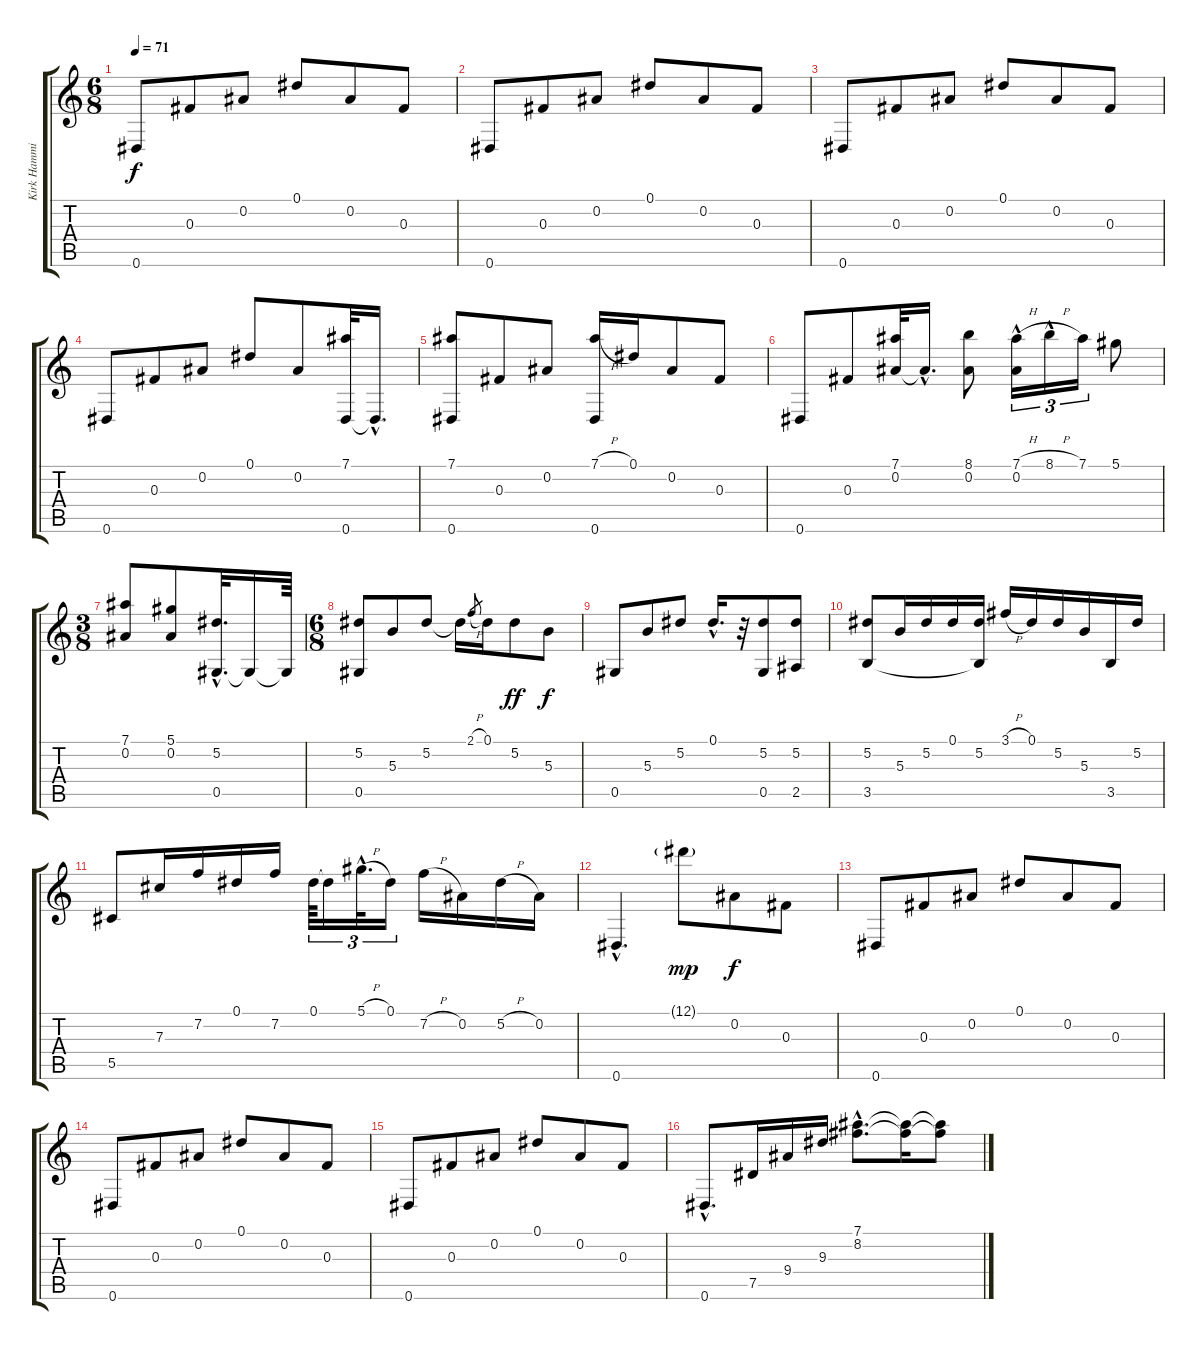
\track ("Kirk Hammit" "Kirk Hammi") {instrument electricguitarclean}
\staff {score tabs}
\tuning (Eb4 Bb3 Gb3 Db3 Ab2 Eb2) {hide}
\ts (6 8)
\tempo 71
\clef g2
\ks c
0.6.8{dy f instrument electricguitarclean} 0.3.8 0.2.8 0.1.8 0.2.8 0.3.8 |
0.6.8 0.3.8 0.2.8 0.1.8 0.2.8 0.3.8 |
0.6.8 0.3.8 0.2.8 0.1.8 0.2.8 0.3.8 |
0.6.8 0.3.8 0.2.8 0.1.8 0.2.8 (7.1 0.6).32 0.6{hac t}.16{d} |
(7.1 0.6).8 0.3.8 0.2.8 (7.1{h} 0.6).16 0.1.16 0.2.8 0.3.8 |
0.6.8 0.3.8 (7.1 0.2).32 0.2{hac t}.16{d} (8.1 0.2).8 (7.1{h} 0.2{hac}).16{tu (3 2)} 8.1{h hac}.16{tu (3 2)} 7.1.16{tu (3 2)} 5.1.8 |
\ts (3 8)
(7.1 0.2).8 (5.1 0.2).8 (5.2{hac} 0.5{hac}).32{d} 0.5{t}.16 0.5{t}.64 |
\ts (6 8)
(5.2 0.5).8 5.3.8 5.2.8 5.2{t}.16 2.1{h}.8{gr} 0.1.16 5.2.8{dy ff} 5.3.8{dy f} |
0.5.8 5.3.8 5.2.8 0.1{hac}.16{d} r.32 (5.2 0.5).8 (5.2 2.5).8 |
(5.2 3.5).8 5.3.16 5.2.16 0.1.16 (5.2 3.5{t}).16 3.1{h}.16 0.1.16 5.2.16 5.3.16 3.5.16 5.2.16 |
5.5.8 7.3.16 7.2.16 0.1.16 7.2.16 0.1.64{tu (3 2)} 0.1{t}.16{tu (3 2)} 5.1{h hac}.32{d tu (3 2)} 0.1.16{tu (3 2)} 7.2{h}.16 0.2.16 5.2{h}.16 0.2.16 |
0.6{hac}.4{d} 12.1{g}.8{dy mp} 0.2.8{dy f} 0.3.8 |
0.6.8 0.3.8 0.2.8 0.1.8 0.2.8 0.3.8 |
0.6.8 0.3.8 0.2.8 0.1.8 0.2.8 0.3.8 |
0.6.8 0.3.8 0.2.8 0.1.8 0.2.8 0.3.8 |
0.6{hac}.8{d} 7.5.16 9.4.16 9.3.16 (7.1{hac} 8.2{hac}).8{d} (7.1{t} 8.2{t}).16 (7.1{t} 8.2{t}).8
